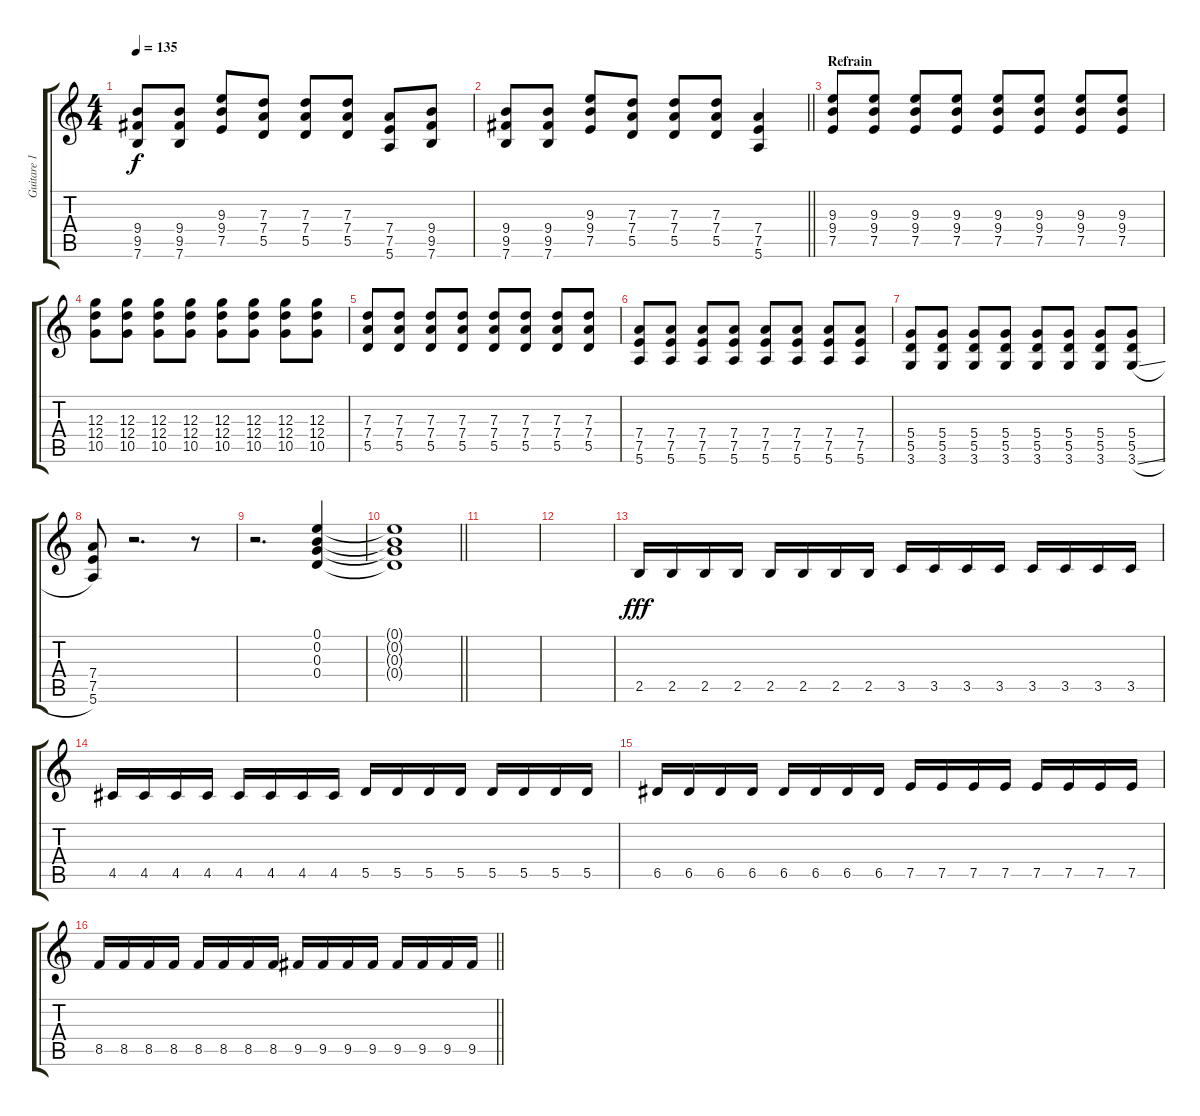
\track ("Guitare 1" "Guitare 1") {instrument overdrivenguitar}
\staff {score tabs}
\tuning (E4 B3 G3 D3 A2 E2) {hide}
\ts (4 4)
\tempo 135
\clef g2
\ks c
(9.4 9.5 7.6).8{dy f} (9.4 9.5 7.6).8 (9.3 9.4 7.5).8 (7.3 7.4 5.5).8 (7.3 7.4 5.5).8 (7.3 7.4 5.5).8 (7.4 7.5 5.6).8 (9.4 9.5 7.6).8 |
\barLineRight lightlight
(9.4 9.5 7.6).8 (9.4 9.5 7.6).8 (9.3 9.4 7.5).8 (7.3 7.4 5.5).8 (7.3 7.4 5.5).8 (7.3 7.4 5.5).8 (7.4 7.5 5.6).4 |
\section ("" "Refrain")
(9.3 9.4 7.5).8 (9.3 9.4 7.5).8 (9.3 9.4 7.5).8 (9.3 9.4 7.5).8 (9.3 9.4 7.5).8 (9.3 9.4 7.5).8 (9.3 9.4 7.5).8 (9.3 9.4 7.5).8 |
(12.3 12.4 10.5).8 (12.3 12.4 10.5).8 (12.3 12.4 10.5).8 (12.3 12.4 10.5).8 (12.3 12.4 10.5).8 (12.3 12.4 10.5).8 (12.3 12.4 10.5).8 (12.3 12.4 10.5).8 |
(7.3 7.4 5.5).8 (7.3 7.4 5.5).8 (7.3 7.4 5.5).8 (7.3 7.4 5.5).8 (7.3 7.4 5.5).8 (7.3 7.4 5.5).8 (7.3 7.4 5.5).8 (7.3 7.4 5.5).8 |
(7.4 7.5 5.6).8 (7.4 7.5 5.6).8 (7.4 7.5 5.6).8 (7.4 7.5 5.6).8 (7.4 7.5 5.6).8 (7.4 7.5 5.6).8 (7.4 7.5 5.6).8 (7.4 7.5 5.6).8 |
(5.4 5.5 3.6).8 (5.4 5.5 3.6).8 (5.4 5.5 3.6).8 (5.4 5.5 3.6).8 (5.4 5.5 3.6).8 (5.4 5.5 3.6).8 (5.4 5.5 3.6).8 (5.4 5.5 3.6{sl}).8 |
(7.4 7.5 5.6).8 r.2{d} r.8 |
r.2{d} (0.1 0.2 0.3 0.4).4 |
\barLineRight lightlight
(0.1{t} 0.2{t} 0.3{t} 0.4{t}).1 |
\section ("" "")
|
|
2.5.16{dy fff} 2.5.16 2.5.16 2.5.16 2.5.16 2.5.16 2.5.16 2.5.16 3.5.16 3.5.16 3.5.16 3.5.16 3.5.16 3.5.16 3.5.16 3.5.16 |
4.5.16 4.5.16 4.5.16 4.5.16 4.5.16 4.5.16 4.5.16 4.5.16 5.5.16 5.5.16 5.5.16 5.5.16 5.5.16 5.5.16 5.5.16 5.5.16 |
6.5.16 6.5.16 6.5.16 6.5.16 6.5.16 6.5.16 6.5.16 6.5.16 7.5.16 7.5.16 7.5.16 7.5.16 7.5.16 7.5.16 7.5.16 7.5.16 |
\barLineRight lightlight
8.5.16 8.5.16 8.5.16 8.5.16 8.5.16 8.5.16 8.5.16 8.5.16 9.5.16 9.5.16 9.5.16 9.5.16 9.5.16 9.5.16 9.5.16 9.5.16
